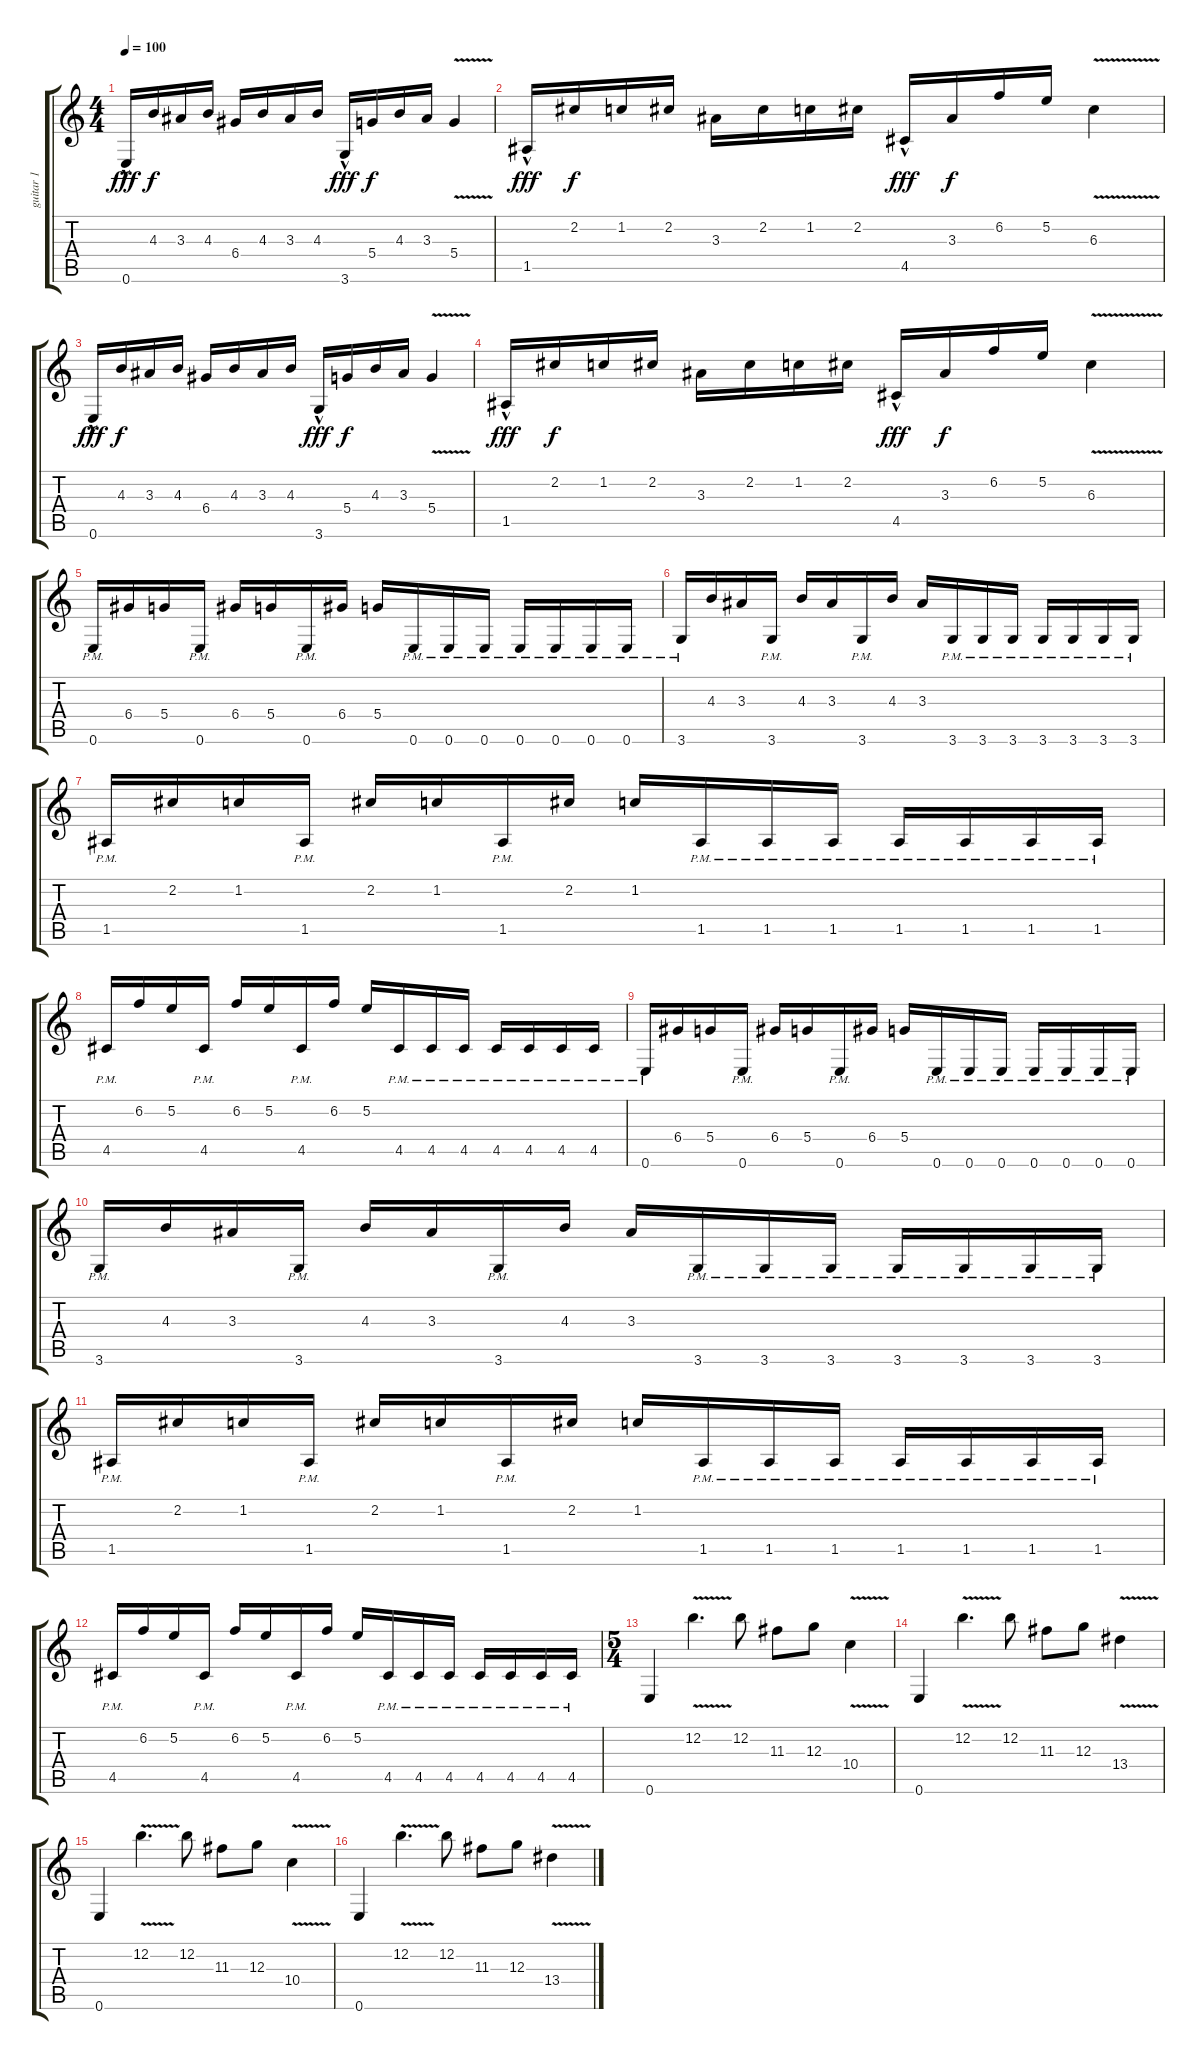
\track ("guitar 1" "guitar 1") {instrument distortionguitar}
\staff {score tabs}
\tuning (E4 B3 G3 D3 A2 E2) {hide}
\ts (4 4)
\tempo 100
\clef g2
\ks c
0.6{hac}.16{dy fff} 4.3.16{dy f} 3.3.16 4.3.16 6.4.16 4.3.16 3.3.16 4.3.16 3.6{hac}.16{dy fff} 5.4.16{dy f} 4.3.16 3.3.16 5.4{v}.4 |
1.5{hac}.16{dy fff} 2.2.16{dy f} 1.2.16 2.2.16 3.3.16 2.2.16 1.2.16 2.2.16 4.5{hac}.16{dy fff} 3.3.16{dy f} 6.2.16 5.2.16 6.3{v}.4 |
0.6{hac}.16{dy fff} 4.3.16{dy f} 3.3.16 4.3.16 6.4.16 4.3.16 3.3.16 4.3.16 3.6{hac}.16{dy fff} 5.4.16{dy f} 4.3.16 3.3.16 5.4{v}.4 |
1.5{hac}.16{dy fff} 2.2.16{dy f} 1.2.16 2.2.16 3.3.16 2.2.16 1.2.16 2.2.16 4.5{hac}.16{dy fff} 3.3.16{dy f} 6.2.16 5.2.16 6.3{v}.4 |
0.6{pm}.16 6.4.16 5.4.16 0.6{pm}.16 6.4.16 5.4.16 0.6{pm}.16 6.4.16 5.4.16 0.6{pm}.16 0.6{pm}.16 0.6{pm}.16 0.6{pm}.16 0.6{pm}.16 0.6{pm}.16 0.6{pm}.16 |
3.6{pm}.16 4.3.16 3.3.16 3.6{pm}.16 4.3.16 3.3.16 3.6{pm}.16 4.3.16 3.3.16 3.6{pm}.16 3.6{pm}.16 3.6{pm}.16 3.6{pm}.16 3.6{pm}.16 3.6{pm}.16 3.6{pm}.16 |
1.5{pm}.16 2.2.16 1.2.16 1.5{pm}.16 2.2.16 1.2.16 1.5{pm}.16 2.2.16 1.2.16 1.5{pm}.16 1.5{pm}.16 1.5{pm}.16 1.5{pm}.16 1.5{pm}.16 1.5{pm}.16 1.5{pm}.16 |
4.5{pm}.16 6.2.16 5.2.16 4.5{pm}.16 6.2.16 5.2.16 4.5{pm}.16 6.2.16 5.2.16 4.5{pm}.16 4.5{pm}.16 4.5{pm}.16 4.5{pm}.16 4.5{pm}.16 4.5{pm}.16 4.5{pm}.16 |
0.6{pm}.16 6.4.16 5.4.16 0.6{pm}.16 6.4.16 5.4.16 0.6{pm}.16 6.4.16 5.4.16 0.6{pm}.16 0.6{pm}.16 0.6{pm}.16 0.6{pm}.16 0.6{pm}.16 0.6{pm}.16 0.6{pm}.16 |
3.6{pm}.16 4.3.16 3.3.16 3.6{pm}.16 4.3.16 3.3.16 3.6{pm}.16 4.3.16 3.3.16 3.6{pm}.16 3.6{pm}.16 3.6{pm}.16 3.6{pm}.16 3.6{pm}.16 3.6{pm}.16 3.6{pm}.16 |
1.5{pm}.16 2.2.16 1.2.16 1.5{pm}.16 2.2.16 1.2.16 1.5{pm}.16 2.2.16 1.2.16 1.5{pm}.16 1.5{pm}.16 1.5{pm}.16 1.5{pm}.16 1.5{pm}.16 1.5{pm}.16 1.5{pm}.16 |
4.5{pm}.16 6.2.16 5.2.16 4.5{pm}.16 6.2.16 5.2.16 4.5{pm}.16 6.2.16 5.2.16 4.5{pm}.16 4.5{pm}.16 4.5{pm}.16 4.5{pm}.16 4.5{pm}.16 4.5{pm}.16 4.5{pm}.16 |
\ts (5 4)
0.6.4 12.2{v}.4{d} 12.2.8 11.3.8 12.3.8 10.4{v}.4 |
0.6.4 12.2{v}.4{d} 12.2.8 11.3.8 12.3.8 13.4{v}.4 |
0.6.4 12.2{v}.4{d} 12.2.8 11.3.8 12.3.8 10.4{v}.4 |
0.6.4 12.2{v}.4{d} 12.2.8 11.3.8 12.3.8 13.4{v}.4
